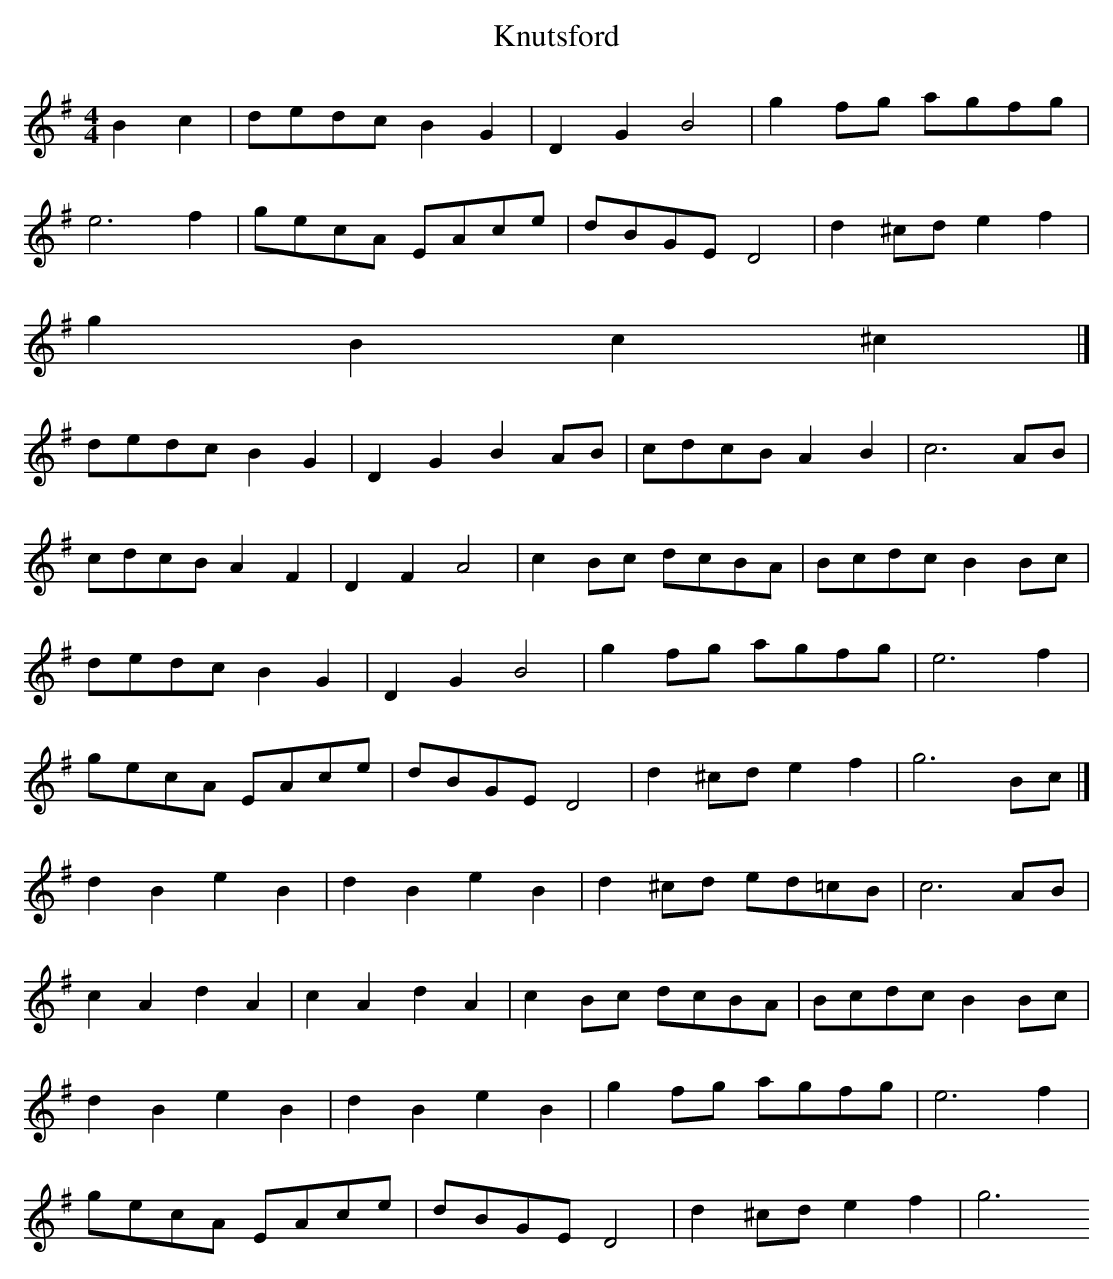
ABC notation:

X:1
T:Knutsford
M:4/4
L:1/8
K:G
B2c2|dedc B2G2|D2G2B4|g2fg agfg|
e6f2|gecA EAce|dBGE D4|d2^cd e2f2|
g2B2c2^c2|]
dedc B2G2|D2G2B2AB|cdcB A2B2|c6AB|
cdcB A2F2|D2F2A4|c2Bc dcBA|Bcdc B2Bc|
dedc B2G2|D2G2B4|g2fg agfg|e6f2|
gecA EAce|dBGE D4|d2^cd e2f2|g6Bc|]
d2B2e2B2|d2B2e2B2|d2^cd ed=cB|c6AB|
c2A2d2A2|c2A2d2A2|c2Bc dcBA|Bcdc B2Bc|
d2B2e2B2|d2B2e2B2|g2fg agfg|e6f2|
gecA EAce|dBGE D4|d2^cd e2f2|g6
